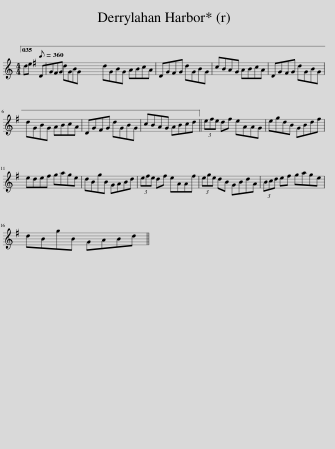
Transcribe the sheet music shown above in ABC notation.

X:1
L:1/8
M:4/4
I:linebreak $
K:C
V:1 treble
V:1
 de[Q:1/8=360] DG^FG dGBG | dGBG ABcA | DG^FG dGBG | cBAG ABcA | DG^FG dGBG |$ %5
 dGBG ABcA | DG^FG dGBG | cBAG ABcd || (3e^fe df eAAG | egdB GBd^f |$ %10
 ede^f gage | dBgB GABd | (3e^fe df eAAf | (3ege dB GBdA | (3Bcd e^f gage |$ %15
 dBgB GABd || %16
